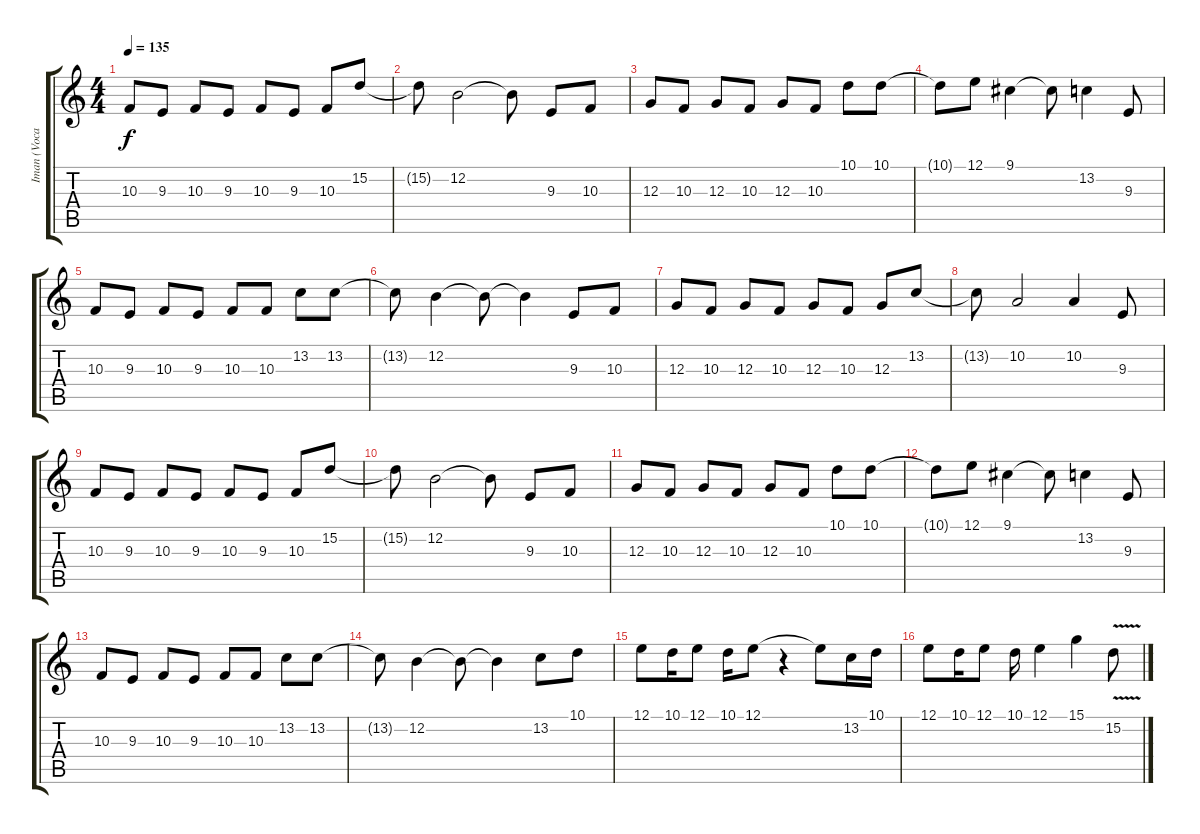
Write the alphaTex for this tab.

\track ("Iman (Vocal)" "Iman (Voca") {instrument flute}
\staff {score tabs}
\tuning (E4 B3 G3 D3 A2 E2) {hide}
\ts (4 4)
\tempo 135
\clef g2
\ks c
10.3.8{dy f} 9.3.8 10.3.8 9.3.8 10.3.8 9.3.8 10.3.8 15.2.8 |
15.2{t}.8 12.2.2 12.2{t}.8 9.3.8 10.3.8 |
12.3.8 10.3.8 12.3.8 10.3.8 12.3.8 10.3.8 10.1.8 10.1.8 |
10.1{t}.8 12.1.8 9.1.4 9.1{t}.8 13.2.4 9.3.8 |
10.3.8 9.3.8 10.3.8 9.3.8 10.3.8 10.3.8 13.2.8 13.2.8 |
13.2{t}.8 12.2.4 12.2{t}.8 12.2{t}.4 9.3.8 10.3.8 |
12.3.8 10.3.8 12.3.8 10.3.8 12.3.8 10.3.8 12.3.8 13.2.8 |
13.2{t}.8 10.2.2 10.2.4 9.3.8 |
10.3.8 9.3.8 10.3.8 9.3.8 10.3.8 9.3.8 10.3.8 15.2.8 |
15.2{t}.8 12.2.2 12.2{t}.8 9.3.8 10.3.8 |
12.3.8 10.3.8 12.3.8 10.3.8 12.3.8 10.3.8 10.1.8 10.1.8 |
10.1{t}.8 12.1.8 9.1.4 9.1{t}.8 13.2.4 9.3.8 |
10.3.8 9.3.8 10.3.8 9.3.8 10.3.8 10.3.8 13.2.8 13.2.8 |
13.2{t}.8 12.2.4 12.2{t}.8 12.2{t}.4 13.2.8 10.1.8 |
12.1.8 10.1.16 12.1.8 10.1.16 12.1.8 r.4 12.1{t}.8 13.2.16 10.1.16 |
12.1.8 10.1.16 12.1.8 10.1.16 12.1.4 15.1.4 15.2{v}.8
